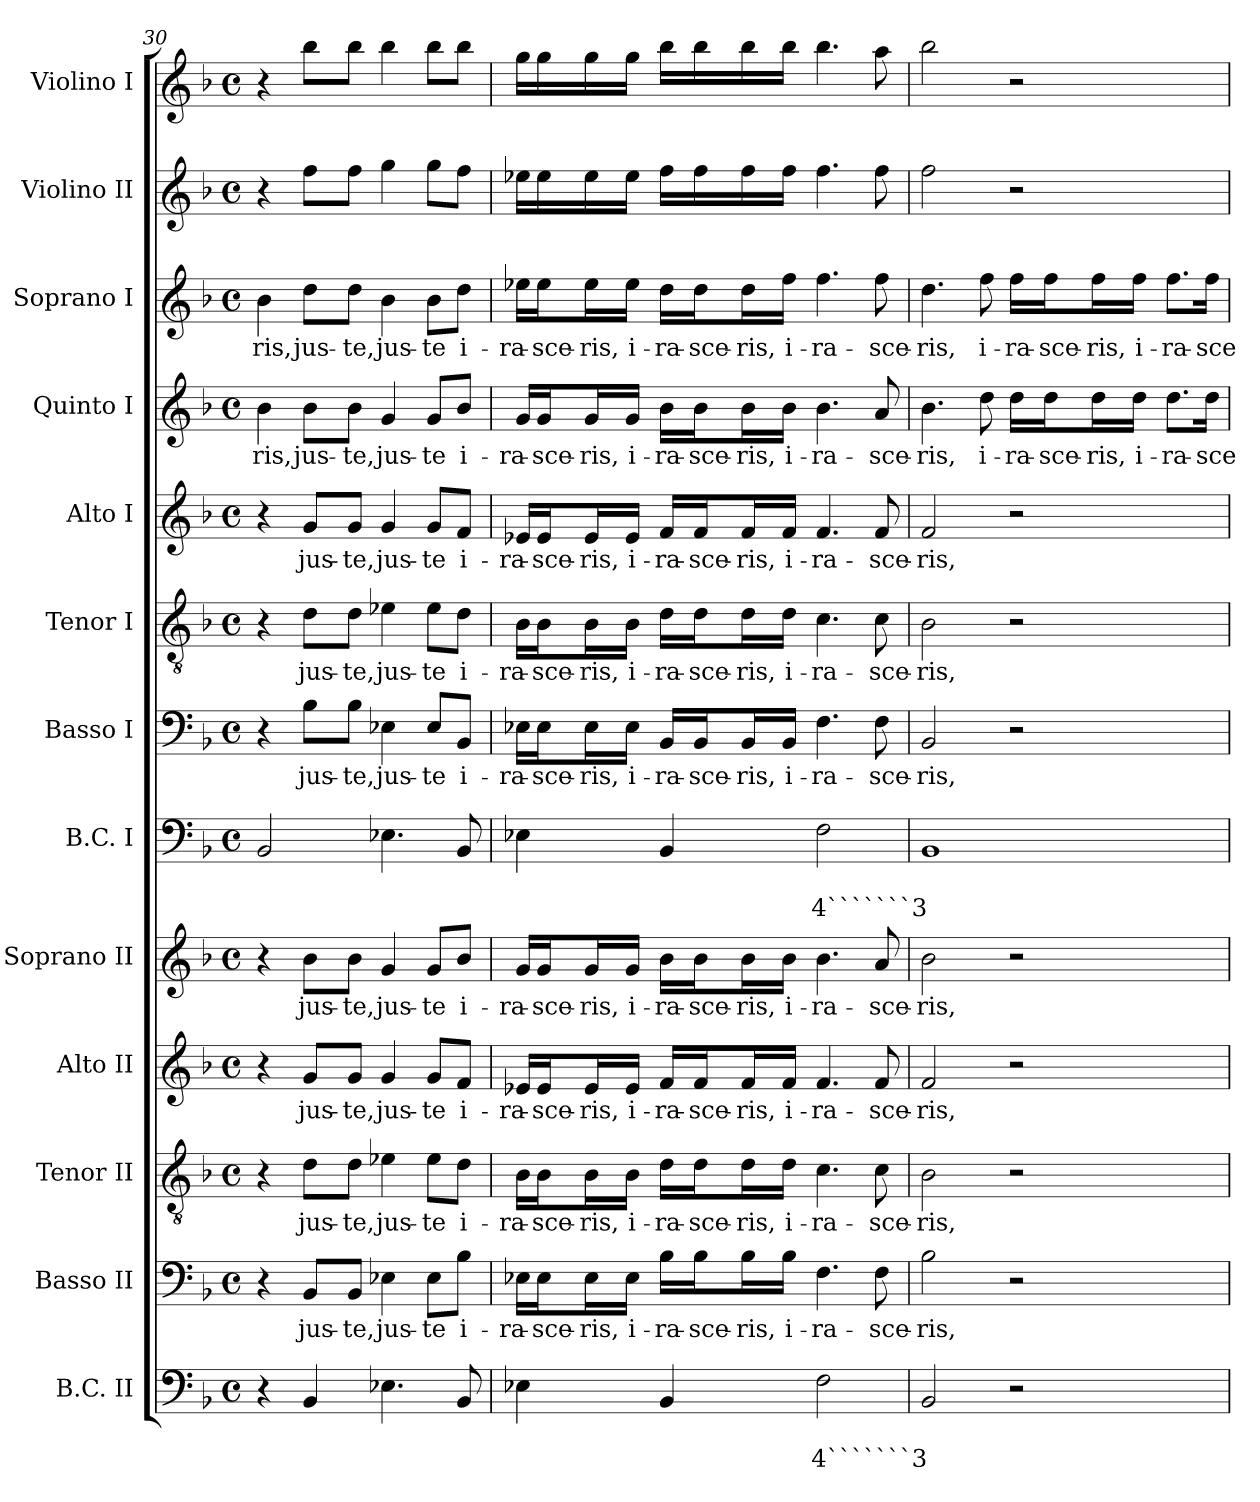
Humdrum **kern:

**kern	**text	**text	**kern	**text	**kern	**text	**kern	**text	**kern	**text	**kern	**text	**text	**kern	**text	**kern	**text	**kern	**text	**kern	**text	**kern	**text	**kern	**kern
*part13	*part13	*part13	*part12	*part12	*part11	*part11	*part10	*part10	*part9	*part9	*part8	*part8	*part8	*part7	*part7	*part6	*part6	*part5	*part5	*part4	*part4	*part3	*part3	*part2	*part1
*staff13	*staff13	*staff13	*staff12	*staff12	*staff11	*staff11	*staff10	*staff10	*staff9	*staff9	*staff8	*staff8	*staff8	*staff7	*staff7	*staff6	*staff6	*staff5	*staff5	*staff4	*staff4	*staff3	*staff3	*staff2	*staff1
*I"B.C. II	*	*	*I"Basso II	*	*I"Tenor II	*	*I"Alto II	*	*I"Soprano II	*	*I"B.C. I	*	*	*I"Basso I	*	*I"Tenor I	*	*I"Alto I	*	*I"Quinto I	*	*I"Soprano I	*	*I"Violino II	*I"Violino I
*I'BC2	*	*	*I'B 2	*	*I'T 2	*	*I'A 2	*	*I'S 2	*	*I'BC1	*	*	*I'B 1	*	*I'T 1	*	*I'A 1	*	*I'Q 1	*	*I'S 1	*	*I'Vln. II	*I'Vln. I
*clefF4	*	*	*clefF4	*	*clefGv2	*	*clefG2	*	*clefG2	*	*clefF4	*	*	*clefF4	*	*clefGv2	*	*clefG2	*	*clefG2	*	*clefG2	*	*clefG2	*clefG2
*k[b-]	*	*	*k[b-]	*	*k[b-]	*	*k[b-]	*	*k[b-]	*	*k[b-]	*	*	*k[b-]	*	*k[b-]	*	*k[b-]	*	*k[b-]	*	*k[b-]	*	*k[b-]	*k[b-]
*F:	*	*	*F:	*	*F:	*	*F:	*	*F:	*	*F:	*	*	*F:	*	*F:	*	*F:	*	*F:	*	*F:	*	*F:	*F:
*M4/4	*	*	*M4/4	*	*M4/4	*	*M4/4	*	*M4/4	*	*M4/4	*	*	*M4/4	*	*M4/4	*	*M4/4	*	*M4/4	*	*M4/4	*	*M4/4	*M4/4
*met(c)	*	*	*met(c)	*	*met(c)	*	*met(c)	*	*met(c)	*	*met(c)	*	*	*met(c)	*	*met(c)	*	*met(c)	*	*met(c)	*	*met(c)	*	*met(c)	*met(c)
=30	=30	=30	=30	=30	=30	=30	=30	=30	=30	=30	=30	=30	=30	=30	=30	=30	=30	=30	=30	=30	=30	=30	=30	=30	=30
!	!	!	!	!	!	!	!	!	!	!	!	!	!	!	!	!	!	!	!	!	!LO:LY:b	!	!	!	!
!	!	!	!	!	!	!	!	!	!	!	!	!	!	!	!	!	!	!	!	!	!	!	!LO:LY:b	!	!
4r	.	.	4r	.	4r	.	4r	.	4r	.	2BB-/	.	.	4r	.	4r	.	4r	.	4b-\	-ris,	4b-\	-ris,	4r	4r
!	!	!	!	!LO:LY:b	!	!	!	!	!	!	!	!	!	!	!	!	!	!	!	!	!	!	!	!	!
!	!	!	!	!	!	!LO:LY:b	!	!	!	!	!	!	!	!	!	!	!	!	!	!	!	!	!	!	!
!	!	!	!	!	!	!	!	!LO:LY:b	!	!	!	!	!	!	!	!	!	!	!	!	!	!	!	!	!
!	!	!	!	!	!	!	!	!	!	!LO:LY:b	!	!	!	!	!	!	!	!	!	!	!	!	!	!	!
!	!	!	!	!	!	!	!	!	!	!	!	!	!	!	!LO:LY:b	!	!	!	!	!	!	!	!	!	!
!	!	!	!	!	!	!	!	!	!	!	!	!	!	!	!	!	!LO:LY:b	!	!	!	!	!	!	!	!
!	!	!	!	!	!	!	!	!	!	!	!	!	!	!	!	!	!	!	!LO:LY:b	!	!	!	!	!	!
!	!	!	!	!	!	!	!	!	!	!	!	!	!	!	!	!	!	!	!	!	!LO:LY:b	!	!	!	!
!	!	!	!	!	!	!	!	!	!	!	!	!	!	!	!	!	!	!	!	!	!	!	!LO:LY:b	!	!
4BB-/	.	.	8BB-/L	jus-	8d\L	jus-	8g/L	jus-	8b-\L	jus-	.	.	.	8B-\L	jus-	8d\L	jus-	8g/L	jus-	8b-\L	jus-	8dd\L	jus-	8ff\L	8bb-\L
!	!	!	!	!LO:LY:b	!	!	!	!	!	!	!	!	!	!	!	!	!	!	!	!	!	!	!	!	!
!	!	!	!	!	!	!LO:LY:b	!	!	!	!	!	!	!	!	!	!	!	!	!	!	!	!	!	!	!
!	!	!	!	!	!	!	!	!LO:LY:b	!	!	!	!	!	!	!	!	!	!	!	!	!	!	!	!	!
!	!	!	!	!	!	!	!	!	!	!LO:LY:b	!	!	!	!	!	!	!	!	!	!	!	!	!	!	!
!	!	!	!	!	!	!	!	!	!	!	!	!	!	!	!LO:LY:b	!	!	!	!	!	!	!	!	!	!
!	!	!	!	!	!	!	!	!	!	!	!	!	!	!	!	!	!LO:LY:b	!	!	!	!	!	!	!	!
!	!	!	!	!	!	!	!	!	!	!	!	!	!	!	!	!	!	!	!LO:LY:b	!	!	!	!	!	!
!	!	!	!	!	!	!	!	!	!	!	!	!	!	!	!	!	!	!	!	!	!LO:LY:b	!	!	!	!
!	!	!	!	!	!	!	!	!	!	!	!	!	!	!	!	!	!	!	!	!	!	!	!LO:LY:b	!	!
.	.	.	8BB-/J	-te,	8d\J	-te,	8g/J	-te,	8b-\J	-te,	.	.	.	8B-\J	-te,	8d\J	-te,	8g/J	-te,	8b-\J	-te,	8dd\J	-te,	8ff\J	8bb-\J
!	!	!	!	!LO:LY:b	!	!	!	!	!	!	!	!	!	!	!	!	!	!	!	!	!	!	!	!	!
!	!	!	!	!	!	!LO:LY:b	!	!	!	!	!	!	!	!	!	!	!	!	!	!	!	!	!	!	!
!	!	!	!	!	!	!	!	!LO:LY:b	!	!	!	!	!	!	!	!	!	!	!	!	!	!	!	!	!
!	!	!	!	!	!	!	!	!	!	!LO:LY:b	!	!	!	!	!	!	!	!	!	!	!	!	!	!	!
!	!	!	!	!	!	!	!	!	!	!	!	!	!	!	!LO:LY:b	!	!	!	!	!	!	!	!	!	!
!	!	!	!	!	!	!	!	!	!	!	!	!	!	!	!	!	!LO:LY:b	!	!	!	!	!	!	!	!
!	!	!	!	!	!	!	!	!	!	!	!	!	!	!	!	!	!	!	!LO:LY:b	!	!	!	!	!	!
!	!	!	!	!	!	!	!	!	!	!	!	!	!	!	!	!	!	!	!	!	!LO:LY:b	!	!	!	!
!	!	!	!	!	!	!	!	!	!	!	!	!	!	!	!	!	!	!	!	!	!	!	!LO:LY:b	!	!
4.E-X\	.	.	4E-X\	jus-	4e-X\	jus-	4g/	jus-	4g/	jus-	4.E-X\	.	.	4E-X\	jus-	4e-X\	jus-	4g/	jus-	4g/	jus-	4b-\	jus-	4gg\	4bb-\
!	!	!	!	!LO:LY:b	!	!	!	!	!	!	!	!	!	!	!	!	!	!	!	!	!	!	!	!	!
!	!	!	!	!	!	!LO:LY:b	!	!	!	!	!	!	!	!	!	!	!	!	!	!	!	!	!	!	!
!	!	!	!	!	!	!	!	!LO:LY:b	!	!	!	!	!	!	!	!	!	!	!	!	!	!	!	!	!
!	!	!	!	!	!	!	!	!	!	!LO:LY:b	!	!	!	!	!	!	!	!	!	!	!	!	!	!	!
!	!	!	!	!	!	!	!	!	!	!	!	!	!	!	!LO:LY:b	!	!	!	!	!	!	!	!	!	!
!	!	!	!	!	!	!	!	!	!	!	!	!	!	!	!	!	!LO:LY:b	!	!	!	!	!	!	!	!
!	!	!	!	!	!	!	!	!	!	!	!	!	!	!	!	!	!	!	!LO:LY:b	!	!	!	!	!	!
!	!	!	!	!	!	!	!	!	!	!	!	!	!	!	!	!	!	!	!	!	!LO:LY:b	!	!	!	!
!	!	!	!	!	!	!	!	!	!	!	!	!	!	!	!	!	!	!	!	!	!	!	!LO:LY:b	!	!
.	.	.	8E-\L	-te	8e-\L	-te	8g/L	-te	8g/L	-te	.	.	.	8E-/L	-te	8e-\L	-te	8g/L	-te	8g/L	-te	8b-\L	-te	8gg\L	8bb-\L
!	!	!	!	!LO:LY:b	!	!	!	!	!	!	!	!	!	!	!	!	!	!	!	!	!	!	!	!	!
!	!	!	!	!	!	!LO:LY:b	!	!	!	!	!	!	!	!	!	!	!	!	!	!	!	!	!	!	!
!	!	!	!	!	!	!	!	!LO:LY:b	!	!	!	!	!	!	!	!	!	!	!	!	!	!	!	!	!
!	!	!	!	!	!	!	!	!	!	!LO:LY:b	!	!	!	!	!	!	!	!	!	!	!	!	!	!	!
!	!	!	!	!	!	!	!	!	!	!	!	!	!	!	!LO:LY:b	!	!	!	!	!	!	!	!	!	!
!	!	!	!	!	!	!	!	!	!	!	!	!	!	!	!	!	!LO:LY:b	!	!	!	!	!	!	!	!
!	!	!	!	!	!	!	!	!	!	!	!	!	!	!	!	!	!	!	!LO:LY:b	!	!	!	!	!	!
!	!	!	!	!	!	!	!	!	!	!	!	!	!	!	!	!	!	!	!	!	!LO:LY:b	!	!	!	!
!	!	!	!	!	!	!	!	!	!	!	!	!	!	!	!	!	!	!	!	!	!	!	!LO:LY:b	!	!
8BB-/	.	.	8B-\J	i-	8d\J	i-	8f/J	i-	8b-/J	i-	8BB-/	.	.	8BB-/J	i-	8d\J	i-	8f/J	i-	8b-/J	i-	8dd\J	i-	8ff\J	8bb-\J
=31	=31	=31	=31	=31	=31	=31	=31	=31	=31	=31	=31	=31	=31	=31	=31	=31	=31	=31	=31	=31	=31	=31	=31	=31	=31
!	!	!	!	!LO:LY:b	!	!	!	!	!	!	!	!	!	!	!	!	!	!	!	!	!	!	!	!	!
!	!	!	!	!	!	!LO:LY:b	!	!	!	!	!	!	!	!	!	!	!	!	!	!	!	!	!	!	!
!	!	!	!	!	!	!	!	!LO:LY:b	!	!	!	!	!	!	!	!	!	!	!	!	!	!	!	!	!
!	!	!	!	!	!	!	!	!	!	!LO:LY:b	!	!	!	!	!	!	!	!	!	!	!	!	!	!	!
!	!	!	!	!	!	!	!	!	!	!	!	!	!	!	!LO:LY:b	!	!	!	!	!	!	!	!	!	!
!	!	!	!	!	!	!	!	!	!	!	!	!	!	!	!	!	!LO:LY:b	!	!	!	!	!	!	!	!
!	!	!	!	!	!	!	!	!	!	!	!	!	!	!	!	!	!	!	!LO:LY:b	!	!	!	!	!	!
!	!	!	!	!	!	!	!	!	!	!	!	!	!	!	!	!	!	!	!	!	!LO:LY:b	!	!	!	!
!	!	!	!	!	!	!	!	!	!	!	!	!	!	!	!	!	!	!	!	!	!	!	!LO:LY:b	!	!
4E-X\	.	.	16E-X\LL	-ra-	16B-\LL	-ra-	16e-X/LL	-ra-	16g/LL	-ra-	4E-X\	.	.	16E-X\LL	-ra-	16B-\LL	-ra-	16e-X/LL	-ra-	16g/LL	-ra-	16ee-X\LL	-ra-	16ee-X\LL	16gg\LL
!	!	!	!	!LO:LY:b	!	!	!	!	!	!	!	!	!	!	!	!	!	!	!	!	!	!	!	!	!
!	!	!	!	!	!	!LO:LY:b	!	!	!	!	!	!	!	!	!	!	!	!	!	!	!	!	!	!	!
!	!	!	!	!	!	!	!	!LO:LY:b	!	!	!	!	!	!	!	!	!	!	!	!	!	!	!	!	!
!	!	!	!	!	!	!	!	!	!	!LO:LY:b	!	!	!	!	!	!	!	!	!	!	!	!	!	!	!
!	!	!	!	!	!	!	!	!	!	!	!	!	!	!	!LO:LY:b	!	!	!	!	!	!	!	!	!	!
!	!	!	!	!	!	!	!	!	!	!	!	!	!	!	!	!	!LO:LY:b	!	!	!	!	!	!	!	!
!	!	!	!	!	!	!	!	!	!	!	!	!	!	!	!	!	!	!	!LO:LY:b	!	!	!	!	!	!
!	!	!	!	!	!	!	!	!	!	!	!	!	!	!	!	!	!	!	!	!	!LO:LY:b	!	!	!	!
!	!	!	!	!	!	!	!	!	!	!	!	!	!	!	!	!	!	!	!	!	!	!	!LO:LY:b	!	!
.	.	.	16E-\J	-sce-	16B-\J	-sce-	16e-/J	-sce-	16g/J	-sce-	.	.	.	16E-\J	-sce-	16B-\J	-sce-	16e-/J	-sce-	16g/J	-sce-	16ee-\J	-sce-	16ee-\	16gg\
!	!	!	!	!LO:LY:b	!	!	!	!	!	!	!	!	!	!	!	!	!	!	!	!	!	!	!	!	!
!	!	!	!	!	!	!LO:LY:b	!	!	!	!	!	!	!	!	!	!	!	!	!	!	!	!	!	!	!
!	!	!	!	!	!	!	!	!LO:LY:b	!	!	!	!	!	!	!	!	!	!	!	!	!	!	!	!	!
!	!	!	!	!	!	!	!	!	!	!LO:LY:b	!	!	!	!	!	!	!	!	!	!	!	!	!	!	!
!	!	!	!	!	!	!	!	!	!	!	!	!	!	!	!LO:LY:b	!	!	!	!	!	!	!	!	!	!
!	!	!	!	!	!	!	!	!	!	!	!	!	!	!	!	!	!LO:LY:b	!	!	!	!	!	!	!	!
!	!	!	!	!	!	!	!	!	!	!	!	!	!	!	!	!	!	!	!LO:LY:b	!	!	!	!	!	!
!	!	!	!	!	!	!	!	!	!	!	!	!	!	!	!	!	!	!	!	!	!LO:LY:b	!	!	!	!
!	!	!	!	!	!	!	!	!	!	!	!	!	!	!	!	!	!	!	!	!	!	!	!LO:LY:b	!	!
.	.	.	16E-\L	-ris,	16B-\L	-ris,	16e-/L	-ris,	16g/L	-ris,	.	.	.	16E-\L	-ris,	16B-\L	-ris,	16e-/L	-ris,	16g/L	-ris,	16ee-\L	-ris,	16ee-\	16gg\
!	!	!	!	!LO:LY:b	!	!	!	!	!	!	!	!	!	!	!	!	!	!	!	!	!	!	!	!	!
!	!	!	!	!	!	!LO:LY:b	!	!	!	!	!	!	!	!	!	!	!	!	!	!	!	!	!	!	!
!	!	!	!	!	!	!	!	!LO:LY:b	!	!	!	!	!	!	!	!	!	!	!	!	!	!	!	!	!
!	!	!	!	!	!	!	!	!	!	!LO:LY:b	!	!	!	!	!	!	!	!	!	!	!	!	!	!	!
!	!	!	!	!	!	!	!	!	!	!	!	!	!	!	!LO:LY:b	!	!	!	!	!	!	!	!	!	!
!	!	!	!	!	!	!	!	!	!	!	!	!	!	!	!	!	!LO:LY:b	!	!	!	!	!	!	!	!
!	!	!	!	!	!	!	!	!	!	!	!	!	!	!	!	!	!	!	!LO:LY:b	!	!	!	!	!	!
!	!	!	!	!	!	!	!	!	!	!	!	!	!	!	!	!	!	!	!	!	!LO:LY:b	!	!	!	!
!	!	!	!	!	!	!	!	!	!	!	!	!	!	!	!	!	!	!	!	!	!	!	!LO:LY:b	!	!
.	.	.	16E-\JJ	i-	16B-\JJ	i-	16e-/JJ	i-	16g/JJ	i-	.	.	.	16E-\JJ	i-	16B-\JJ	i-	16e-/JJ	i-	16g/JJ	i-	16ee-\JJ	i-	16ee-\JJ	16gg\JJ
!	!	!	!	!LO:LY:b	!	!	!	!	!	!	!	!	!	!	!	!	!	!	!	!	!	!	!	!	!
!	!	!	!	!	!	!LO:LY:b	!	!	!	!	!	!	!	!	!	!	!	!	!	!	!	!	!	!	!
!	!	!	!	!	!	!	!	!LO:LY:b	!	!	!	!	!	!	!	!	!	!	!	!	!	!	!	!	!
!	!	!	!	!	!	!	!	!	!	!LO:LY:b	!	!	!	!	!	!	!	!	!	!	!	!	!	!	!
!	!	!	!	!	!	!	!	!	!	!	!	!	!	!	!LO:LY:b	!	!	!	!	!	!	!	!	!	!
!	!	!	!	!	!	!	!	!	!	!	!	!	!	!	!	!	!LO:LY:b	!	!	!	!	!	!	!	!
!	!	!	!	!	!	!	!	!	!	!	!	!	!	!	!	!	!	!	!LO:LY:b	!	!	!	!	!	!
!	!	!	!	!	!	!	!	!	!	!	!	!	!	!	!	!	!	!	!	!	!LO:LY:b	!	!	!	!
!	!	!	!	!	!	!	!	!	!	!	!	!	!	!	!	!	!	!	!	!	!	!	!LO:LY:b	!	!
4BB-/	.	.	16B-\LL	-ra-	16d\LL	-ra-	16f/LL	-ra-	16b-\LL	-ra-	4BB-/	.	.	16BB-/LL	-ra-	16d\LL	-ra-	16f/LL	-ra-	16b-\LL	-ra-	16dd\LL	-ra-	16ff\LL	16bb-\LL
!	!	!	!	!LO:LY:b	!	!	!	!	!	!	!	!	!	!	!	!	!	!	!	!	!	!	!	!	!
!	!	!	!	!	!	!LO:LY:b	!	!	!	!	!	!	!	!	!	!	!	!	!	!	!	!	!	!	!
!	!	!	!	!	!	!	!	!LO:LY:b	!	!	!	!	!	!	!	!	!	!	!	!	!	!	!	!	!
!	!	!	!	!	!	!	!	!	!	!LO:LY:b	!	!	!	!	!	!	!	!	!	!	!	!	!	!	!
!	!	!	!	!	!	!	!	!	!	!	!	!	!	!	!LO:LY:b	!	!	!	!	!	!	!	!	!	!
!	!	!	!	!	!	!	!	!	!	!	!	!	!	!	!	!	!LO:LY:b	!	!	!	!	!	!	!	!
!	!	!	!	!	!	!	!	!	!	!	!	!	!	!	!	!	!	!	!LO:LY:b	!	!	!	!	!	!
!	!	!	!	!	!	!	!	!	!	!	!	!	!	!	!	!	!	!	!	!	!LO:LY:b	!	!	!	!
!	!	!	!	!	!	!	!	!	!	!	!	!	!	!	!	!	!	!	!	!	!	!	!LO:LY:b	!	!
.	.	.	16B-\J	-sce-	16d\J	-sce-	16f/J	-sce-	16b-\J	-sce-	.	.	.	16BB-/J	-sce-	16d\J	-sce-	16f/J	-sce-	16b-\J	-sce-	16dd\J	-sce-	16ff\	16bb-\
!	!	!	!	!LO:LY:b	!	!	!	!	!	!	!	!	!	!	!	!	!	!	!	!	!	!	!	!	!
!	!	!	!	!	!	!LO:LY:b	!	!	!	!	!	!	!	!	!	!	!	!	!	!	!	!	!	!	!
!	!	!	!	!	!	!	!	!LO:LY:b	!	!	!	!	!	!	!	!	!	!	!	!	!	!	!	!	!
!	!	!	!	!	!	!	!	!	!	!LO:LY:b	!	!	!	!	!	!	!	!	!	!	!	!	!	!	!
!	!	!	!	!	!	!	!	!	!	!	!	!	!	!	!LO:LY:b	!	!	!	!	!	!	!	!	!	!
!	!	!	!	!	!	!	!	!	!	!	!	!	!	!	!	!	!LO:LY:b	!	!	!	!	!	!	!	!
!	!	!	!	!	!	!	!	!	!	!	!	!	!	!	!	!	!	!	!LO:LY:b	!	!	!	!	!	!
!	!	!	!	!	!	!	!	!	!	!	!	!	!	!	!	!	!	!	!	!	!LO:LY:b	!	!	!	!
!	!	!	!	!	!	!	!	!	!	!	!	!	!	!	!	!	!	!	!	!	!	!	!LO:LY:b	!	!
.	.	.	16B-\L	-ris,	16d\L	-ris,	16f/L	-ris,	16b-\L	-ris,	.	.	.	16BB-/L	-ris,	16d\L	-ris,	16f/L	-ris,	16b-\L	-ris,	16dd\L	-ris,	16ff\	16bb-\
!	!	!	!	!LO:LY:b	!	!	!	!	!	!	!	!	!	!	!	!	!	!	!	!	!	!	!	!	!
!	!	!	!	!	!	!LO:LY:b	!	!	!	!	!	!	!	!	!	!	!	!	!	!	!	!	!	!	!
!	!	!	!	!	!	!	!	!LO:LY:b	!	!	!	!	!	!	!	!	!	!	!	!	!	!	!	!	!
!	!	!	!	!	!	!	!	!	!	!LO:LY:b	!	!	!	!	!	!	!	!	!	!	!	!	!	!	!
!	!	!	!	!	!	!	!	!	!	!	!	!	!	!	!LO:LY:b	!	!	!	!	!	!	!	!	!	!
!	!	!	!	!	!	!	!	!	!	!	!	!	!	!	!	!	!LO:LY:b	!	!	!	!	!	!	!	!
!	!	!	!	!	!	!	!	!	!	!	!	!	!	!	!	!	!	!	!LO:LY:b	!	!	!	!	!	!
!	!	!	!	!	!	!	!	!	!	!	!	!	!	!	!	!	!	!	!	!	!LO:LY:b	!	!	!	!
!	!	!	!	!	!	!	!	!	!	!	!	!	!	!	!	!	!	!	!	!	!	!	!LO:LY:b	!	!
.	.	.	16B-\JJ	i-	16d\JJ	i-	16f/JJ	i-	16b-\JJ	i-	.	.	.	16BB-/JJ	i-	16d\JJ	i-	16f/JJ	i-	16b-\JJ	i-	16ff\JJ	i-	16ff\JJ	16bb-\JJ
!	!	!LO:LY:b	!	!	!	!	!	!	!	!	!	!	!	!	!	!	!	!	!	!	!	!	!	!	!
!	!	!	!	!LO:LY:b	!	!	!	!	!	!	!	!	!	!	!	!	!	!	!	!	!	!	!	!	!
!	!	!	!	!	!	!LO:LY:b	!	!	!	!	!	!	!	!	!	!	!	!	!	!	!	!	!	!	!
!	!	!	!	!	!	!	!	!LO:LY:b	!	!	!	!	!	!	!	!	!	!	!	!	!	!	!	!	!
!	!	!	!	!	!	!	!	!	!	!LO:LY:b	!	!	!	!	!	!	!	!	!	!	!	!	!	!	!
!	!	!	!	!	!	!	!	!	!	!	!	!	!LO:LY:b	!	!	!	!	!	!	!	!	!	!	!	!
!	!	!	!	!	!	!	!	!	!	!	!	!	!	!	!LO:LY:b	!	!	!	!	!	!	!	!	!	!
!	!	!	!	!	!	!	!	!	!	!	!	!	!	!	!	!	!LO:LY:b	!	!	!	!	!	!	!	!
!	!	!	!	!	!	!	!	!	!	!	!	!	!	!	!	!	!	!	!LO:LY:b	!	!	!	!	!	!
!	!	!	!	!	!	!	!	!	!	!	!	!	!	!	!	!	!	!	!	!	!LO:LY:b	!	!	!	!
!	!	!	!	!	!	!	!	!	!	!	!	!	!	!	!	!	!	!	!	!	!	!	!LO:LY:b	!	!
2F\	.	4```````3	4.F\	-ra-	4.c\	-ra-	4.f/	-ra-	4.b-\	-ra-	2F\	.	4```````3	4.F\	-ra-	4.c\	-ra-	4.f/	-ra-	4.b-\	-ra-	4.ff\	-ra-	4.ff\	4.bb-\
!	!	!	!	!LO:LY:b	!	!	!	!	!	!	!	!	!	!	!	!	!	!	!	!	!	!	!	!	!
!	!	!	!	!	!	!LO:LY:b	!	!	!	!	!	!	!	!	!	!	!	!	!	!	!	!	!	!	!
!	!	!	!	!	!	!	!	!LO:LY:b	!	!	!	!	!	!	!	!	!	!	!	!	!	!	!	!	!
!	!	!	!	!	!	!	!	!	!	!LO:LY:b	!	!	!	!	!	!	!	!	!	!	!	!	!	!	!
!	!	!	!	!	!	!	!	!	!	!	!	!	!	!	!LO:LY:b	!	!	!	!	!	!	!	!	!	!
!	!	!	!	!	!	!	!	!	!	!	!	!	!	!	!	!	!LO:LY:b	!	!	!	!	!	!	!	!
!	!	!	!	!	!	!	!	!	!	!	!	!	!	!	!	!	!	!	!LO:LY:b	!	!	!	!	!	!
!	!	!	!	!	!	!	!	!	!	!	!	!	!	!	!	!	!	!	!	!	!LO:LY:b	!	!	!	!
!	!	!	!	!	!	!	!	!	!	!	!	!	!	!	!	!	!	!	!	!	!	!	!LO:LY:b	!	!
.	.	.	8F\	-sce-	8c\	-sce-	8f/	-sce-	8a/	-sce-	.	.	.	8F\	-sce-	8c\	-sce-	8f/	-sce-	8a/	-sce-	8ff\	-sce-	8ff\	8aa\
!!LO:PB:g=z
=32	=32	=32	=32	=32	=32	=32	=32	=32	=32	=32	=32	=32	=32	=32	=32	=32	=32	=32	=32	=32	=32	=32	=32	=32	=32
!	!	!	!	!LO:LY:b	!	!	!	!	!	!	!	!	!	!	!	!	!	!	!	!	!	!	!	!	!
!	!	!	!	!	!	!LO:LY:b	!	!	!	!	!	!	!	!	!	!	!	!	!	!	!	!	!	!	!
!	!	!	!	!	!	!	!	!LO:LY:b	!	!	!	!	!	!	!	!	!	!	!	!	!	!	!	!	!
!	!	!	!	!	!	!	!	!	!	!LO:LY:b	!	!	!	!	!	!	!	!	!	!	!	!	!	!	!
!	!	!	!	!	!	!	!	!	!	!	!	!	!	!	!LO:LY:b	!	!	!	!	!	!	!	!	!	!
!	!	!	!	!	!	!	!	!	!	!	!	!	!	!	!	!	!LO:LY:b	!	!	!	!	!	!	!	!
!	!	!	!	!	!	!	!	!	!	!	!	!	!	!	!	!	!	!	!LO:LY:b	!	!	!	!	!	!
!	!	!	!	!	!	!	!	!	!	!	!	!	!	!	!	!	!	!	!	!	!LO:LY:b	!	!	!	!
!	!	!	!	!	!	!	!	!	!	!	!	!	!	!	!	!	!	!	!	!	!	!	!LO:LY:b	!	!
2BB-/	.	.	2B-\	-ris,	2B-\	-ris,	2f/	-ris,	2b-\	-ris,	1BB-	.	.	2BB-/	-ris,	2B-\	-ris,	2f/	-ris,	4.b-\	-ris,	4.dd\	-ris,	2ff\	2bb-\
!	!	!	!	!	!	!	!	!	!	!	!	!	!	!	!	!	!	!	!	!	!LO:LY:b	!	!	!	!
!	!	!	!	!	!	!	!	!	!	!	!	!	!	!	!	!	!	!	!	!	!	!	!LO:LY:b	!	!
.	.	.	.	.	.	.	.	.	.	.	.	.	.	.	.	.	.	.	.	8dd\	i-	8ff\	i-	.	.
!	!	!	!	!	!	!	!	!	!	!	!	!	!	!	!	!	!	!	!	!	!LO:LY:b	!	!	!	!
!	!	!	!	!	!	!	!	!	!	!	!	!	!	!	!	!	!	!	!	!	!	!	!LO:LY:b	!	!
2r	.	.	2r	.	2r	.	2r	.	2r	.	.	.	.	2r	.	2r	.	2r	.	16dd\LL	-ra-	16ff\LL	-ra-	2r	2r
!	!	!	!	!	!	!	!	!	!	!	!	!	!	!	!	!	!	!	!	!	!LO:LY:b	!	!	!	!
!	!	!	!	!	!	!	!	!	!	!	!	!	!	!	!	!	!	!	!	!	!	!	!LO:LY:b	!	!
.	.	.	.	.	.	.	.	.	.	.	.	.	.	.	.	.	.	.	.	16dd\J	-sce-	16ff\J	-sce-	.	.
!	!	!	!	!	!	!	!	!	!	!	!	!	!	!	!	!	!	!	!	!	!LO:LY:b	!	!	!	!
!	!	!	!	!	!	!	!	!	!	!	!	!	!	!	!	!	!	!	!	!	!	!	!LO:LY:b	!	!
.	.	.	.	.	.	.	.	.	.	.	.	.	.	.	.	.	.	.	.	16dd\L	-ris,	16ff\L	-ris,	.	.
!	!	!	!	!	!	!	!	!	!	!	!	!	!	!	!	!	!	!	!	!	!LO:LY:b	!	!	!	!
!	!	!	!	!	!	!	!	!	!	!	!	!	!	!	!	!	!	!	!	!	!	!	!LO:LY:b	!	!
.	.	.	.	.	.	.	.	.	.	.	.	.	.	.	.	.	.	.	.	16dd\JJ	i-	16ff\JJ	i-	.	.
!	!	!	!	!	!	!	!	!	!	!	!	!	!	!	!	!	!	!	!	!	!LO:LY:b	!	!	!	!
!	!	!	!	!	!	!	!	!	!	!	!	!	!	!	!	!	!	!	!	!	!	!	!LO:LY:b	!	!
.	.	.	.	.	.	.	.	.	.	.	.	.	.	.	.	.	.	.	.	8.dd\L	-ra-	8.ff\L	-ra-	.	.
!	!	!	!	!	!	!	!	!	!	!	!	!	!	!	!	!	!	!	!	!	!LO:LY:b	!	!	!	!
!	!	!	!	!	!	!	!	!	!	!	!	!	!	!	!	!	!	!	!	!	!	!	!LO:LY:b	!	!
.	.	.	.	.	.	.	.	.	.	.	.	.	.	.	.	.	.	.	.	16dd\Jk	-sce-	16ff\Jk	-sce-	.	.
=	=	=	=	=	=	=	=	=	=	=	=	=	=	=	=	=	=	=	=	=	=	=	=	=	=
*-	*-	*-	*-	*-	*-	*-	*-	*-	*-	*-	*-	*-	*-	*-	*-	*-	*-	*-	*-	*-	*-	*-	*-	*-	*-
